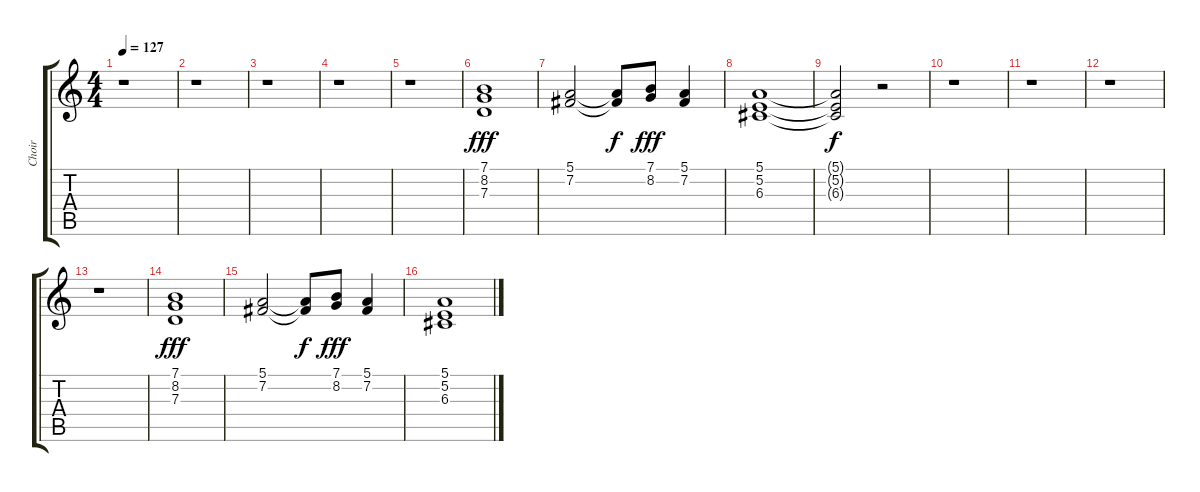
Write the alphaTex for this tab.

\track ("Choir" "Choir") {instrument synthvoice}
\staff {score tabs}
\tuning (E4 B3 G3 D3 A2 E2) {hide}
\ts (4 4)
\tempo 127
\clef g2
\ks c
r.1{dy fff} |
r.1 |
r.1 |
r.1 |
r.1 |
(7.1 8.2 7.3).1 |
(5.1 7.2).2 (5.1{t} 7.2{t}).8{dy f} (7.1 8.2).8{dy fff} (5.1 7.2).4 |
(5.1 5.2 6.3).1 |
(5.1{t} 5.2{t} 6.3{t}).2{dy f} r.2 |
r.1 |
r.1 |
r.1 |
r.1 |
(7.1 8.2 7.3).1{dy fff} |
(5.1 7.2).2 (5.1{t} 7.2{t}).8{dy f} (7.1 8.2).8{dy fff} (5.1 7.2).4 |
(5.1 5.2 6.3).1
